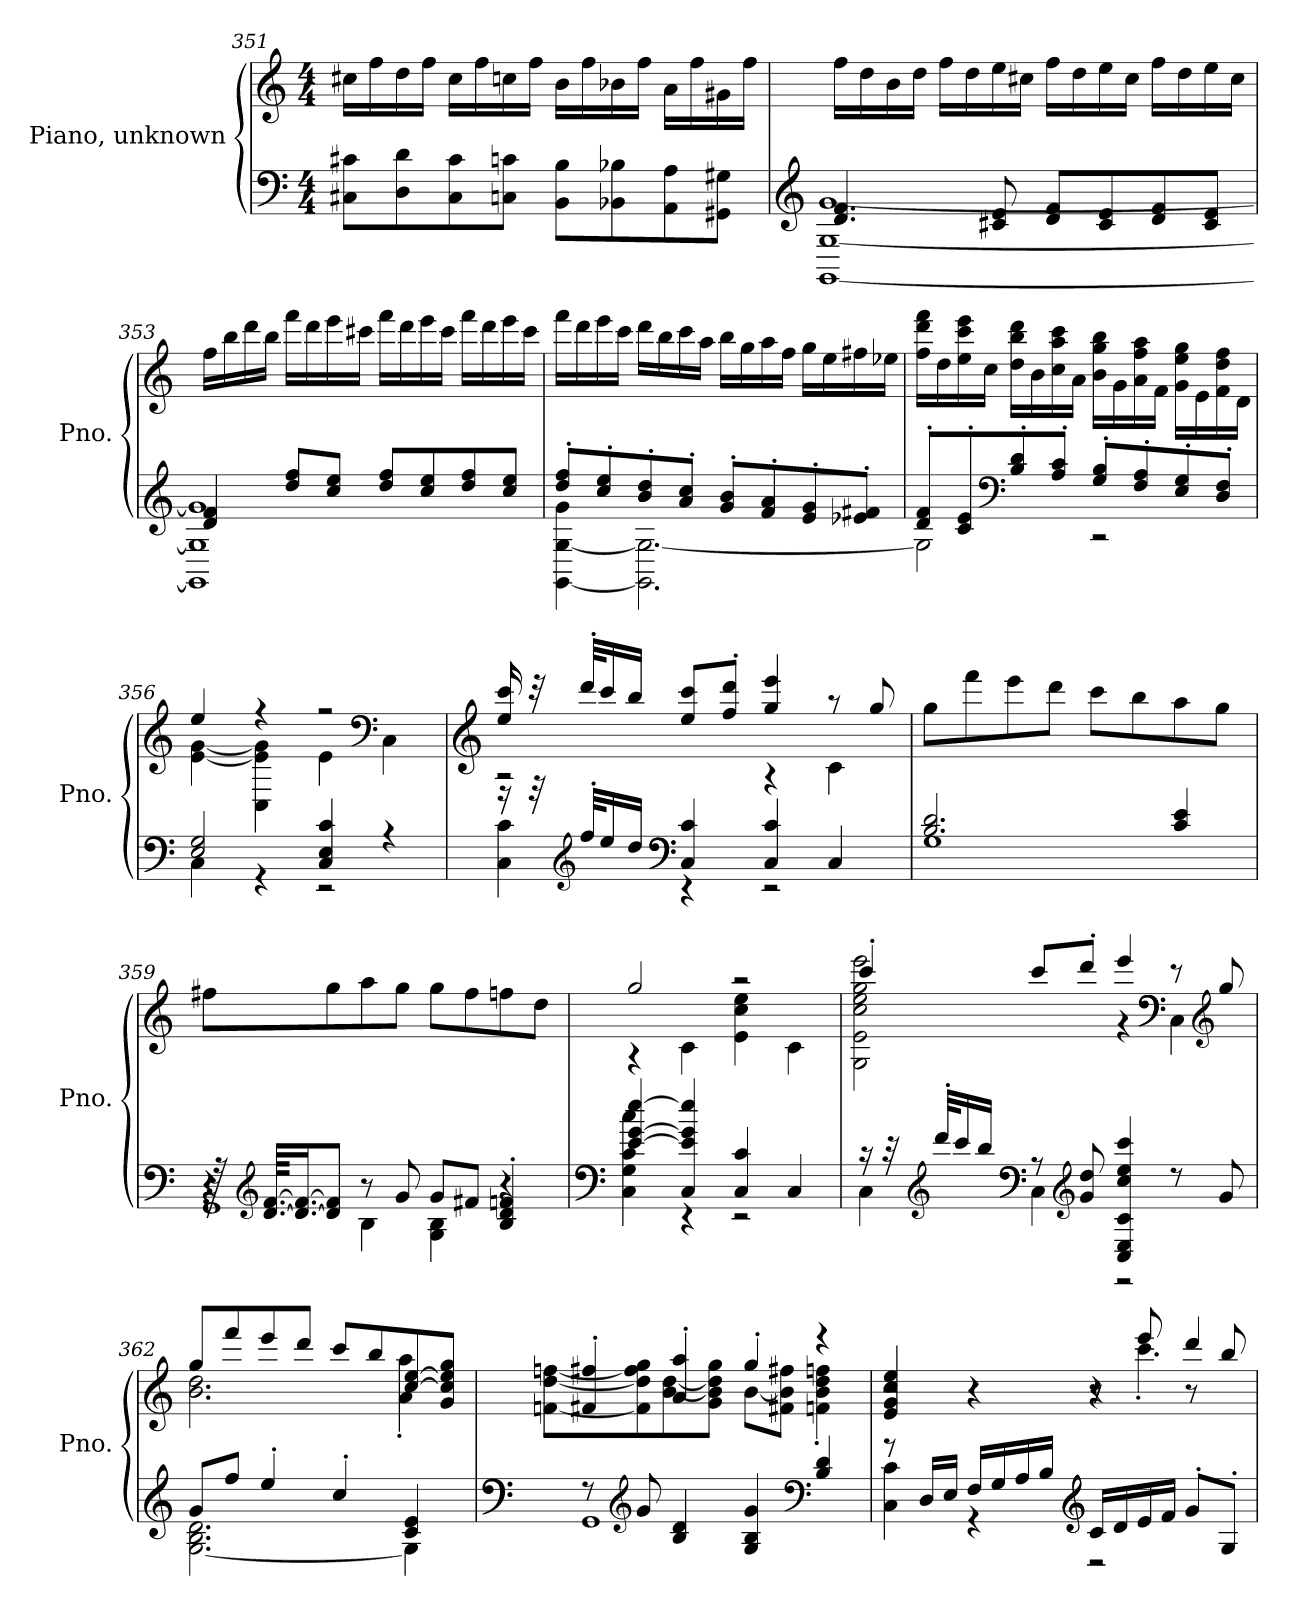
**kern	**kern
*part1	*part1
*staff2	*staff1
*I"Piano, unknown	*
*I'Pno.	*
*clefF4	*clefG2
*k[]	*k[]
*M4/4	*M4/4
=351	=351
8C#X\ 8c#X\L	16cc#X\LL
.	16ff\
8D\ 8d\	16dd\
.	16ff\JJ
8C#\ 8c#\	16cc#\LL
.	16ff\
8Cn\ 8cn\J	16ccn\
.	16ff\JJ
8BB\ 8B\L	16b\LL
.	16ff\
8BB-X\ 8B-X\	16b-X\
.	16ff\JJ
8AA\ 8A\	16a\LL
.	16ff\
8GG#X\ 8G#X\J	16g#X\
.	16ff\JJ
!!LO:LB:g=z
=352	=352
*clefG2	*
*^	*
4.d/ 4.f/	[1GG [1G [1g	16ff\LL
.	.	16dd\
.	.	16b\
.	.	16dd\JJ
.	.	16ff\LL
.	.	16dd\
8c#X/ 8e/	.	16ee\
.	.	16cc#X\JJ
8d/ 8f/L	.	16ff\LL
.	.	16dd\
8c#/ 8e/	.	16ee\
.	.	16cc#\JJ
8d/ 8f/	.	16ff\LL
.	.	16dd\
8c#/ 8e/J	.	16ee\
.	.	16cc#\JJ
=353	=353	=353
4d/ 4f/	1GG] 1G] 1g]	16ff\LL
.	.	16bb\
.	.	16ddd\
.	.	16bb\JJ
8dd/ 8ff/L	.	16fff\LL
.	.	16ddd\
8cc/ 8ee/J	.	16eee\
.	.	16ccc#X\JJ
8dd/ 8ff/L	.	16fff\LL
.	.	16ddd\
8cc/ 8ee/	.	16eee\
.	.	16ccc#\JJ
8dd/ 8ff/	.	16fff\LL
.	.	16ddd\
8cc/ 8ee/J	.	16eee\
.	.	16ccc#\JJ
!!LO:LB:g=z
=354	=354	=354
8dd/' 8ff/'L	[4GG\ [4G\ 4g\	16fff\LL
.	.	16ddd\
8cc/' 8ee/'	.	16eee\
.	.	16ccc\JJ
8b/' 8dd/'	2.GG\] 2.G\_	16ddd\LL
.	.	16bb\
8a/' 8cc/'J	.	16ccc\
.	.	16aa\JJ
8g/' 8b/'L	.	16bb\LL
.	.	16gg\
8f/' 8a/'	.	16aa\
.	.	16ff\JJ
8e/' 8g/'	.	16gg\LL
.	.	16ee\
8e-X/' 8f#X/'J	.	16ff#X\
.	.	16ee-X\JJ
=355	=355	=355
8d/' 8f/'L	2G\]	16ff\ 16ddd\ 16fff\LL
.	.	16dd\
8c/' 8e/'	.	16ee\ 16ccc\ 16eee\
.	.	16cc\JJ
*clefF4	*	*
8B/' 8d/'	.	16dd\ 16bb\ 16ddd\LL
.	.	16b\
8A/' 8c/'J	.	16cc\ 16aa\ 16ccc\
.	.	16a\JJ
8G/' 8B/'L	2r	16b\ 16gg\ 16bb\LL
.	.	16g\
8F/' 8A/'	.	16a\ 16ff\ 16aa\
.	.	16f\JJ
8E/' 8G/'	.	16g\ 16ee\ 16gg\LL
.	.	16e\
8D/' 8F/'J	.	16f\ 16dd\ 16ff\
.	.	16d\JJ
=356	=356	=356
*	*	*^
2E/ 2G/	4C\	4ee/	[4e\ [4g\
.	4r	4r	4C\ 4e\] 4g\]
4C/ 4E/ 4c/	2r	2r	4e\
*	*	*clefF4	*
4r	.	.	4C\
!!LO:LB:g=z	!!
=357	=357	=357	=357
*	*	*clefG2	*
16r	4C\ 4c\	16ee/ 16ccc/	2r
32r	.	32r	.
*clefG2	*	*	*
32ff'/KLL	.	32ddd'/KLL	.
16ee/	.	16ccc/	.
16dd/JJ	.	16bb/JJ	.
*clefF4	*	*	*
4C/ 4c/	4r	8ee/ 8ccc/L	.
.	.	8ff/' 8ddd/'J	.
4C/ 4c/	2r	4gg/ 4eee/	4r
4C/	.	8r	4c\
.	.	8gg/	.
*	*	*v	*v
=358	=358	=358
2.B/ 2.d/	1G	8gg\L
.	.	8fff\
.	.	8eee\
.	.	8ddd\J
.	.	8ccc\L
.	.	8bb\
4c/ 4e/	.	8aa\
.	.	8gg\J
=359	=359	=359
*	*^	*
128r	4r	1GG	8ff#X\L
*clefG2	*	*	*
[64.d/ [64.f/KKLL	.	.	.
16.d/_ 16.f/_J	.	.	.
8d/] 8f/]J	.	.	8gg\
8r	4B\	.	8aa\
8g/	.	.	8gg\J
8g/L	4G\ 4B\	.	8gg\L
8f#X/J	.	.	8ff#\
4B/' 4d/' 4fn/'	4r	.	8ffn\
.	.	.	8dd\J
*v	*v	*v	*
!!LO:PB:g=z
=360	=360
*clefF4	*
*^	*^
[4e/ [4g/ [4ee/	4C\ 4G\ 4c\ 4cc\	2gg/	4r
4C/ 4e/] 4g/] 4ee/]	4r	.	4c\
4C/ 4c/	2r	2r	4e\ 4cc\ 4ee\
4C/	.	.	4c\
=361	=361	=361	=361
16r	4C\	4ccc'/	2G\ 2e\ 2cc\ 2ee\ 2gg\ 2eee\
32r	.	.	.
*clefG2	*	*	*
32ddd'/KLL	.	.	.
16ccc/	.	.	.
16bb/JJ	.	.	.
*clefF4	*	*	*
8r	4C\	8ccc/L	.
*clefG2	*	*	*
8g/ 8dd/	.	8ddd'/J	.
4C/ 4E/ 4c/ 4cc/ 4ee/ 4ccc/	2r	4eee/	4r
*	*	*clefF4	*
8r	.	8r	4C\
*	*	*clefG2	*
8g/	.	8gg/	.
=362	=362	=362	=362
8g/L	[2.G\ 2.B\ 2.d\	8gg/L	2.b\ 2.dd\
8ff/J	.	8fff/	.
4ee'/	.	8eee/	.
.	.	8ddd/J	.
4cc'/	.	8ccc/L	.
.	.	8bb/	.
4c/ 4e/	4G\]	[8cc/ [8ee/	4a\' 4aa\'
.	.	8g/ 8cc/] 8ee/] 8gg/J	.
!!LO:LB:g=z	!!
=363	=363	=363	=363
*clefF4	*	*	*
8r	1GG	4f#X/' 4ff#X/'	[8fn\ [8dd\ [8ffn\L
*clefG2	*	*	*
8g/	.	.	8f\] 8dd\] 8ff\] 8gg\
4B/ 4d/	.	4a/' 4aa/'	[8b\ [8dd\
.	.	.	8g\ 8b\] 8dd\] 8gg\J
4G/ 4B/ 4g/	.	4gg'/	[8b\L
.	.	.	8f#X\ 8b\] 8ff#X\J
*clefF4	*	*	*
4B/ 4d/	.	4r	4fn\' 4b\' 4dd\' 4ffn\'
=364	=364	=364	=364
*	*	*	*^
8r	4C\ 4c\	2r	2r	4e/ 4g/ 4cc/ 4ee/
16D/LL	.	.	.	.
16E/JJ	.	.	.	.
16F/LL	4r	.	.	4r
16G/	.	.	.	.
16A/	.	.	.	.
16B/JJ	.	.	.	.
*clefG2	*	*	*	*
16c/LL	2r	4r	8r	8r
16d/	.	.	.	.
16e/	.	.	4.ccc'\	8eee/
16f/JJ	.	.	.	.
8g'/L	.	4ddd/	.	8r
8G'/J	.	.	.	8bb/
*v	*v	*	*	*
*	*v	*v	*v
=	=
*-	*-
